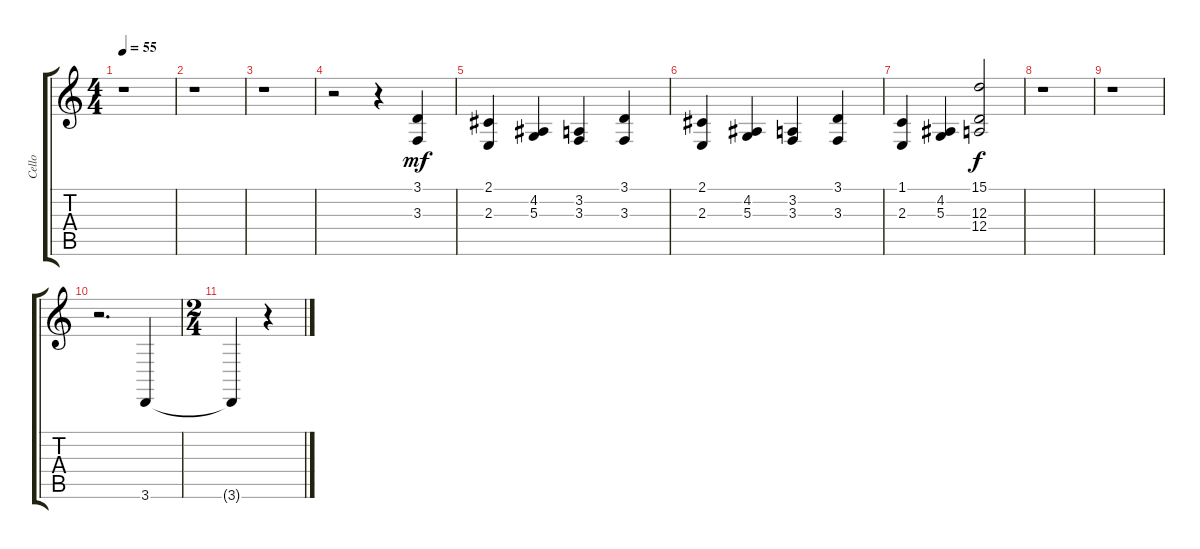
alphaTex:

\track ("Cello" "Cello") {instrument cello}
\staff {score tabs}
\tuning (B3 Gb3 D3 A2 E2 B1) {hide}
\ts (4 4)
\tempo 55
\clef g2
\ks c
r.1{dy mf volume 13 balance 8 instrument cello} |
r.1 |
r.1 |
r.2 r.4 (3.1 3.3).4 |
(2.1 2.3).4 (4.2 5.3).4 (3.2 3.3).4 (3.1 3.3).4 |
(2.1 2.3).4 (4.2 5.3).4 (3.2 3.3).4 (3.1 3.3).4 |
(1.1 2.3).4 (4.2 5.3).4 (15.1 12.3 12.4).2{dy f} |
r.1 |
r.1 |
r.2{d} 3.6.4 |
\ts (2 4)
3.6{t}.4 r.4
